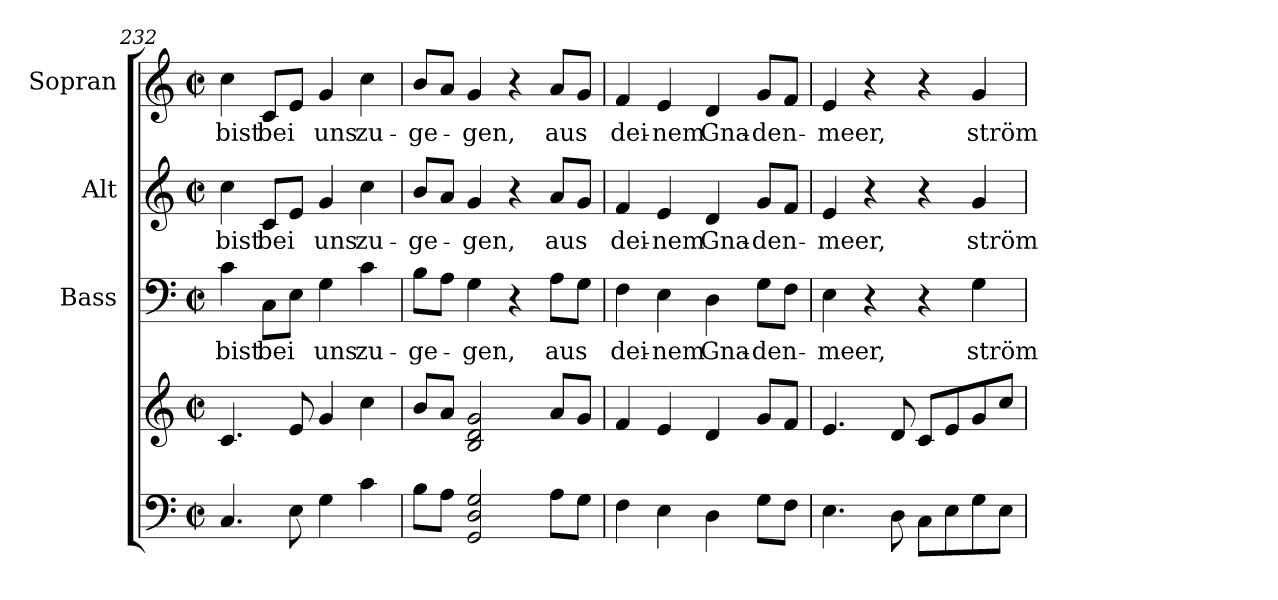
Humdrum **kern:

**kern	**kern	**kern	**text	**kern	**text	**kern	**text
*part4	*part4	*part3	*part3	*part2	*part2	*part1	*part1
*staff5	*staff4	*staff3	*staff3	*staff2	*staff2	*staff1	*staff1
*	*	*I"Bass	*	*I"Alt	*	*I"Sopran	*
*	*	*I'B.	*	*I'A.	*	*I'S.	*
!!LO:PB:g=z
*clefF4	*clefG2	*clefF4	*	*clefG2	*	*clefG2	*
*k[]	*k[]	*k[]	*	*k[]	*	*k[]	*
*C:	*C:	*C:	*	*C:	*	*C:	*
*M2/2	*M2/2	*M2/2	*	*M2/2	*	*M2/2	*
*met(c|)	*met(c|)	*met(c|)	*	*met(c|)	*	*met(c|)	*
=232	=232	=232	=232	=232	=232	=232	=232
!	!	!	!LO:LY:b	!	!LO:LY:b	!	!LO:LY:b
4.C/	4.c/	4c\	bist	4cc\	bist	4cc\	bist
!	!	!	!LO:LY:b	!	!LO:LY:b	!	!LO:LY:b
.	.	8C\L	bei	8c/L	bei	8c/L	bei
8E\	8e/	8E\J	.	8e/J	.	8e/J	.
!	!	!	!LO:LY:b	!	!LO:LY:b	!	!LO:LY:b
4G\	4g/	4G\	uns	4g/	uns	4g/	uns
!	!	!	!LO:LY:b	!	!LO:LY:b	!	!LO:LY:b
4c\	4cc\	4c\	zu-	4cc\	zu-	4cc\	zu-
=233	=233	=233	=233	=233	=233	=233	=233
!	!	!	!LO:LY:b	!	!LO:LY:b	!	!LO:LY:b
8B\L	8b/L	8B\L	-ge-	8b/L	-ge-	8b/L	-ge-
8A\J	8a/J	8A\J	.	8a/J	.	8a/J	.
!	!	!	!LO:LY:b	!	!LO:LY:b	!	!LO:LY:b
2GG/ 2D/ 2G/	2B/ 2d/ 2g/	4G\	-gen,	4g/	-gen,	4g/	-gen,
.	.	4r	.	4r	.	4r	.
!	!	!	!LO:LY:b	!	!LO:LY:b	!	!LO:LY:b
8A\L	8a/L	8A\L	aus	8a/L	aus	8a/L	aus
8G\J	8g/J	8G\J	.	8g/J	.	8g/J	.
=234	=234	=234	=234	=234	=234	=234	=234
!	!	!	!LO:LY:b	!	!LO:LY:b	!	!LO:LY:b
4F\	4f/	4F\	dei-	4f/	dei-	4f/	dei-
!	!	!	!LO:LY:b	!	!LO:LY:b	!	!LO:LY:b
4E\	4e/	4E\	-nem	4e/	-nem	4e/	-nem
!	!	!	!LO:LY:b	!	!LO:LY:b	!	!LO:LY:b
4D\	4d/	4D\	Gna-	4d/	Gna-	4d/	Gna-
!	!	!	!LO:LY:b	!	!LO:LY:b	!	!LO:LY:b
8G\L	8g/L	8G\L	-den-	8g/L	-den-	8g/L	-den-
8F\J	8f/J	8F\J	.	8f/J	.	8f/J	.
=235	=235	=235	=235	=235	=235	=235	=235
!	!	!	!LO:LY:b	!	!LO:LY:b	!	!LO:LY:b
4.E\	4.e/	4E\	-meer,	4e/	-meer,	4e/	-meer,
.	.	4r	.	4r	.	4r	.
8D\	8d/	.	.	.	.	.	.
8C\L	8c/L	4r	.	4r	.	4r	.
8E\	8e/	.	.	.	.	.	.
!	!	!	!LO:LY:b	!	!LO:LY:b	!	!LO:LY:b
8G\	8g/	4G\	ström	4g/	ström	4g/	ström
8E\J	8cc/J	.	.	.	.	.	.
=	=	=	=	=	=	=	=
*-	*-	*-	*-	*-	*-	*-	*-
